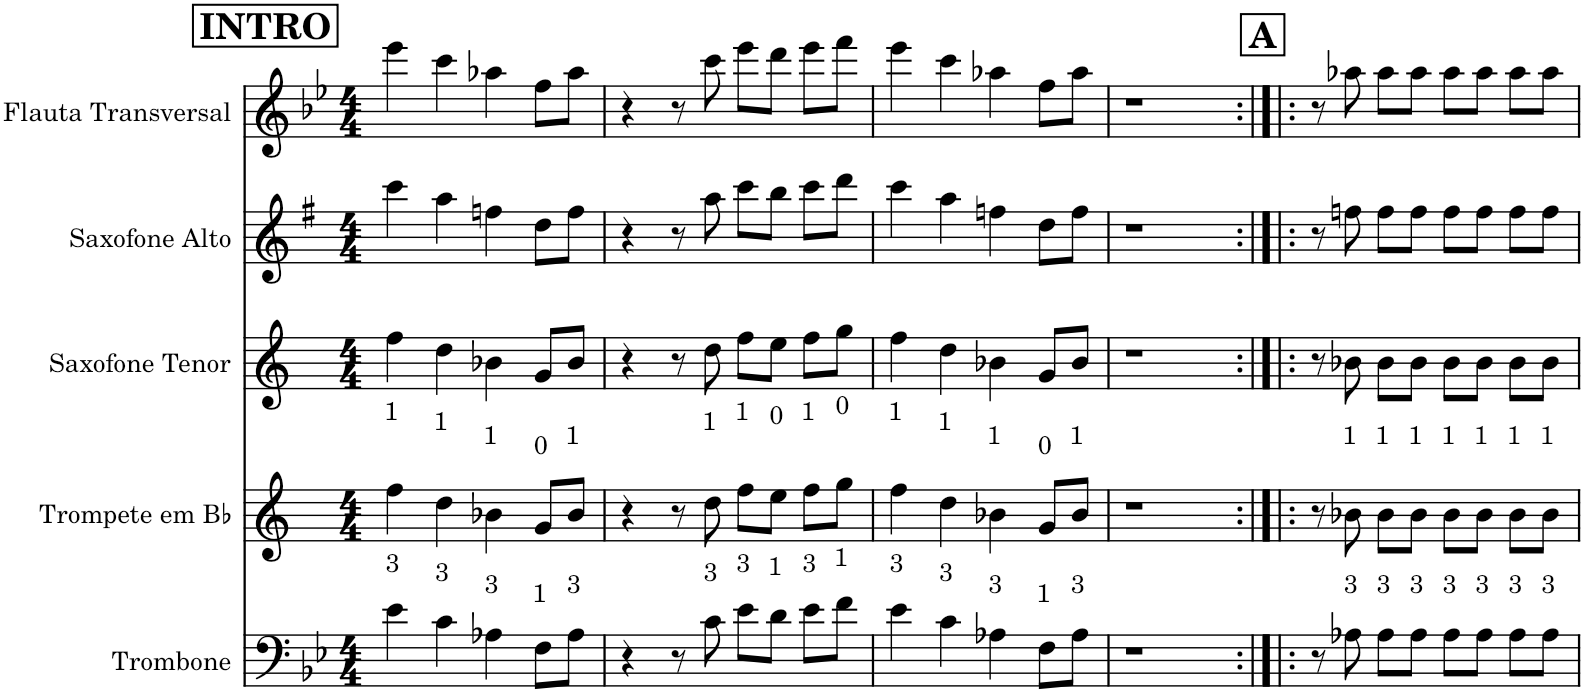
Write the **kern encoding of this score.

**kern	**kern	**kern	**kern	**kern
*part5	*part4	*part3	*part2	*part1
*staff5	*staff4	*staff3	*staff2	*staff1
*I"Trombone	*I"Trompete em Bb	*I"Saxofone Tenor	*I"Saxofone Alto	*I"Flauta Transversal
*I'Tbn.	*I'Tpt. em Bb	*I'Sax. Tn.	*	*I'Fl.
*clefF4	*clefG2	*clefG2	*clefG2	*clefG2
*	*Trd1c2	*Trd8c14	*Trd5c9	*
*k[b-e-]	*k[]	*k[]	*k[f#]	*k[b-e-]
*M4/4	*M4/4	*M4/4	*M4/4	*M4/4
!!LO:REH:place=s1:a:B:cj:fs=14:t=INTRO
=1	=1	=1	=1	=1
!	!LO:TX:a:t=1	!	!	!
!LO:TX:a:t=3	!	!	!	!
4e-\	4ff\	4ff\	4ccc\	4eee-\
!	!LO:TX:a:t=1	!	!	!
!LO:TX:a:t=3	!	!	!	!
4c\	4dd\	4dd\	4aa\	4ccc\
!	!LO:TX:a:t=1	!	!	!
!LO:TX:a:t=3	!	!	!	!
4A-X\	4b-X\	4b-X\	4ffn\	4aa-X\
!	!LO:TX:a:t=0	!	!	!
!LO:TX:a:t=1	!	!	!	!
8F\L	8g/L	8g/L	8dd\L	8ff\L
!	!LO:TX:a:t=1	!	!	!
!LO:TX:a:t=3	!	!	!	!
8A-\J	8b-/J	8b-/J	8ff\J	8aa-\J
=2	=2	=2	=2	=2
4r	4r	4r	4r	4r
8r	8r	8r	8r	8r
!	!LO:TX:a:t=1	!	!	!
!LO:TX:a:t=3	!	!	!	!
8c\	8dd\	8dd\	8aa\	8ccc\
!	!LO:TX:a:t=1	!	!	!
!LO:TX:a:t=3	!	!	!	!
8e-\L	8ff\L	8ff\L	8ccc\L	8eee-\L
!	!LO:TX:a:t=0	!	!	!
!LO:TX:a:t=1	!	!	!	!
8d\J	8ee\J	8ee\J	8bb\J	8ddd\J
!	!LO:TX:a:t=1	!	!	!
!LO:TX:a:t=3	!	!	!	!
8e-\L	8ff\L	8ff\L	8ccc\L	8eee-\L
!	!LO:TX:a:t=0	!	!	!
!LO:TX:a:t=1	!	!	!	!
8f\J	8gg\J	8gg\J	8ddd\J	8fff\J
=3	=3	=3	=3	=3
!	!LO:TX:a:t=1	!	!	!
!LO:TX:a:t=3	!	!	!	!
4e-\	4ff\	4ff\	4ccc\	4eee-\
!	!LO:TX:a:t=1	!	!	!
!LO:TX:a:t=3	!	!	!	!
4c\	4dd\	4dd\	4aa\	4ccc\
!	!LO:TX:a:t=1	!	!	!
!LO:TX:a:t=3	!	!	!	!
4A-X\	4b-X\	4b-X\	4ffn\	4aa-X\
!	!LO:TX:a:t=0	!	!	!
!LO:TX:a:t=1	!	!	!	!
8F\L	8g/L	8g/L	8dd\L	8ff\L
!	!LO:TX:a:t=1	!	!	!
!LO:TX:a:t=3	!	!	!	!
8A-\J	8b-/J	8b-/J	8ff\J	8aa-\J
=4	=4	=4	=4	=4
1r	1r	1r	1r	1r
!!LO:REH:place=s1:a:B:cj:fs=14:t=A
=5:|!|:	=5:|!|:	=5:|!|:	=5:|!|:	=5:|!|:
8r	8r	8r	8r	8r
!	!LO:TX:a:t=1	!	!	!
!LO:TX:a:t=3	!	!	!	!
8A-X\	8b-X\	8b-X\	8ffn\	8aa-X\
!	!LO:TX:a:t=1	!	!	!
!LO:TX:a:t=3	!	!	!	!
8A-\L	8b-\L	8b-\L	8ff\L	8aa-\L
!	!LO:TX:a:t=1	!	!	!
!LO:TX:a:t=3	!	!	!	!
8A-\J	8b-\J	8b-\J	8ff\J	8aa-\J
!	!LO:TX:a:t=1	!	!	!
!LO:TX:a:t=3	!	!	!	!
8A-\L	8b-\L	8b-\L	8ff\L	8aa-\L
!	!LO:TX:a:t=1	!	!	!
!LO:TX:a:t=3	!	!	!	!
8A-\J	8b-\J	8b-\J	8ff\J	8aa-\J
!	!LO:TX:a:t=1	!	!	!
!LO:TX:a:t=3	!	!	!	!
8A-\L	8b-\L	8b-\L	8ff\L	8aa-\L
!	!LO:TX:a:t=1	!	!	!
!LO:TX:a:t=3	!	!	!	!
8A-\J	8b-\J	8b-\J	8ff\J	8aa-\J
=	=	=	=	=
*-	*-	*-	*-	*-
